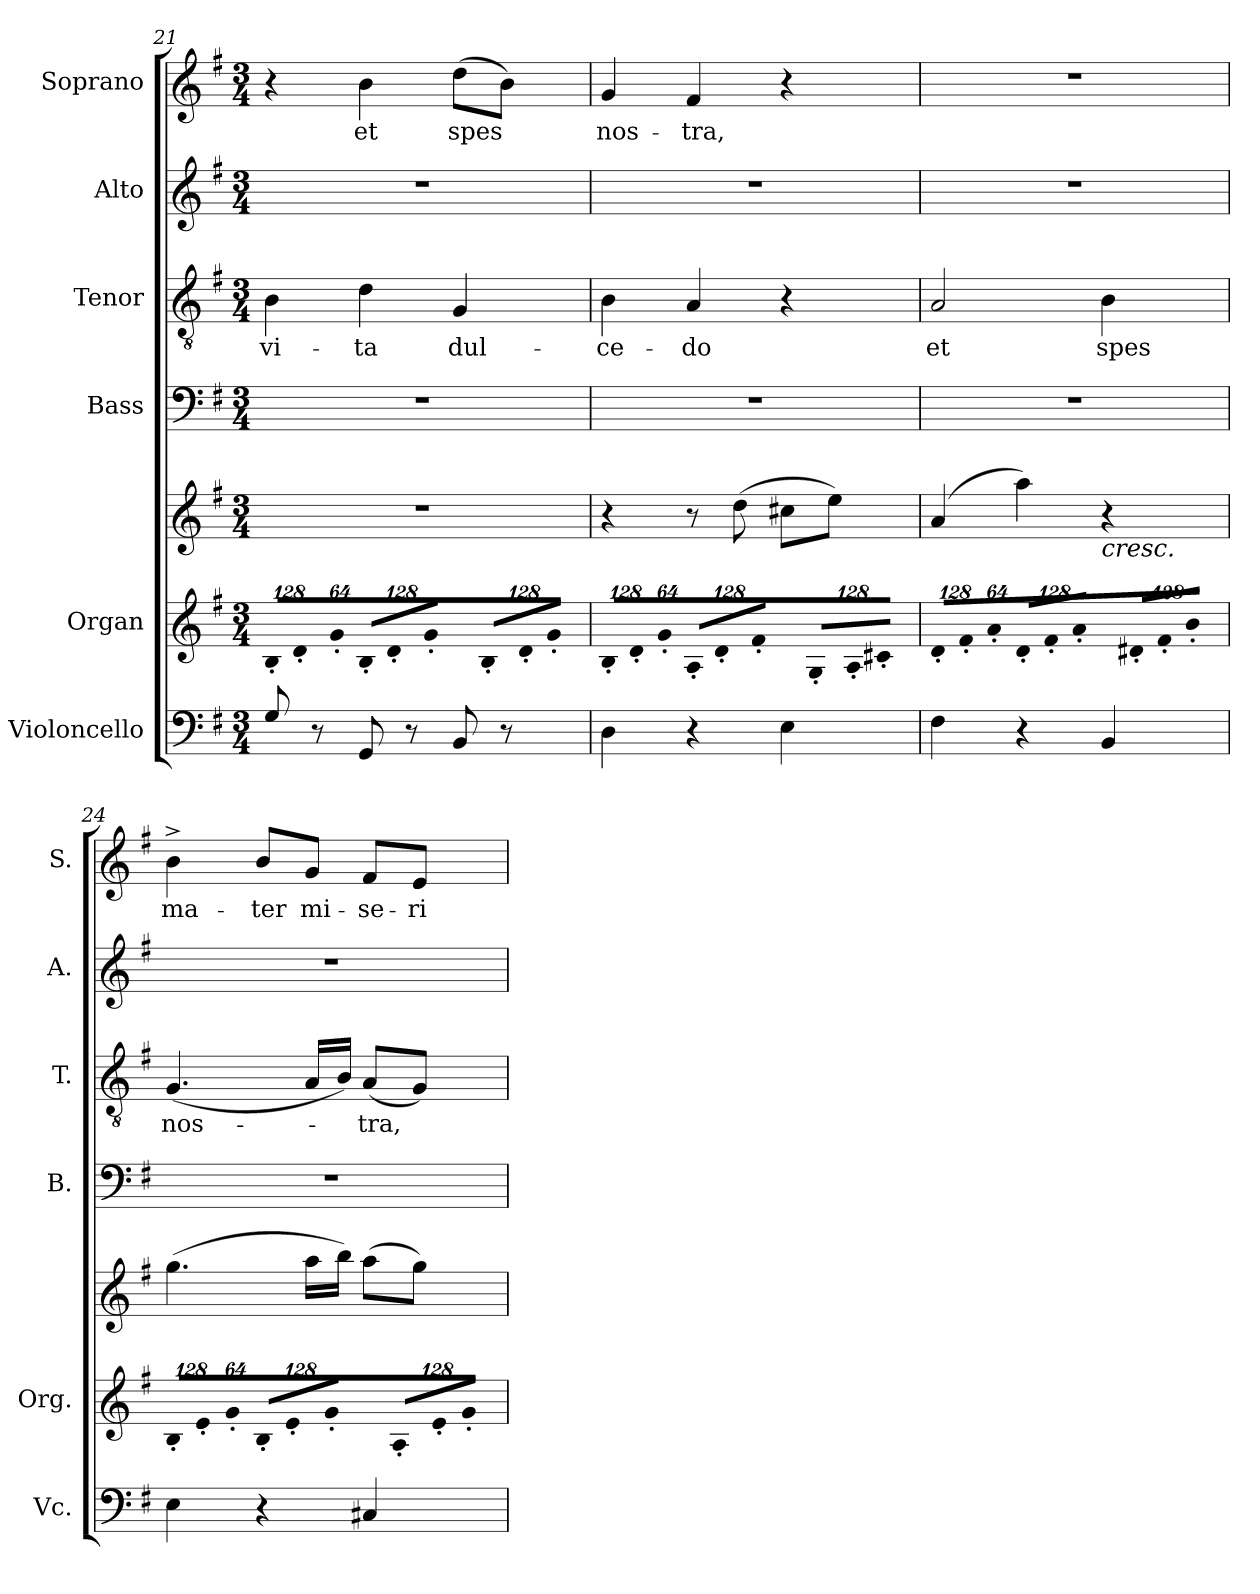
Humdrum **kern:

**kern	**kern	**kern	**dynam	**kern	**kern	**text	**kern	**kern	**text
*part6	*part5	*part5	*part5	*part4	*part3	*part3	*part2	*part1	*part1
*staff7	*staff6	*staff5	*staff5/6	*staff4	*staff3	*staff3	*staff2	*staff1	*staff1
*I"Violoncello	*I"Organ	*	*	*I"Bass	*I"Tenor	*	*I"Alto	*I"Soprano	*
*I'Vc.	*I'Org.	*	*	*I'B.	*I'T.	*	*I'A.	*I'S.	*
*clefF4	*clefG2	*clefG2	*	*clefF4	*clefGv2	*	*clefG2	*clefG2	*
*	*	*	*	*	*ITrd7c12	*	*	*	*
*k[f#]	*k[f#]	*k[f#]	*	*k[f#]	*k[f#]	*	*k[f#]	*k[f#]	*
*G:	*G:	*G:	*	*G:	*G:	*	*G:	*G:	*
*M3/4	*M3/4	*M3/4	*	*M3/4	*M3/4	*	*M3/4	*M3/4	*
*	*Xbrackettup	*	*	*	*	*	*	*	*
=21	=21	=21	=21	=21	=21	=21	=21	=21	=21
!	!LO:N:vis=8	!LO:N:vis=1	!	!LO:N:vis=1	!	!	!	!	!
!	!	!	!	!	!	!LO:LY:b:color=#000000	!LO:N:vis=1	!	!
8Gi/	1024%85B'i/L	2.r	.	2.r	4BBi\	vi-	2.r	4r	.
!	!LO:N:vis=8	!	!	!	!	!	!	!	!
.	1024%85d'i/	.	.	.	.	.	.	.	.
8r	.	.	.	.	.	.	.	.	.
!	!LO:N:vis=8	!	!	!	!	!	!	!	!
.	512%43g'i/J	.	.	.	.	.	.	.	.
!	!LO:N:vis=8	!	!	!	!	!	!	!	!
!	!	!	!	!	!	!LO:LY:b:color=#000000	!	!	!
!	!	!	!	!	!	!	!	!	!LO:LY:b:color=#000000
8GGi/	1024%85B'i/L	.	.	.	4Di\	-ta	.	4bi\	et
!	!LO:N:vis=8	!	!	!	!	!	!	!	!
.	1024%85d'i/	.	.	.	.	.	.	.	.
8r	.	.	.	.	.	.	.	.	.
!	!LO:N:vis=8	!	!	!	!	!	!	!	!
.	512%43g'i/J	.	.	.	.	.	.	.	.
!	!LO:N:vis=8	!	!	!	!	!	!	!	!
!	!	!	!	!	!	!LO:LY:b:color=#000000	!	!	!
!	!	!	!	!	!	!	!	!	!LO:LY:b:color=#000000
8BBi/	1024%85B'i/L	.	.	.	4GGi/	dul-	.	(8ddi\L	spes
!	!LO:N:vis=8	!	!	!	!	!	!	!	!
.	1024%85d'i/	.	.	.	.	.	.	.	.
8r	.	.	.	.	.	.	.	8bi\J)	.
!	!LO:N:vis=8	!	!	!	!	!	!	!	!
.	512%43g'i/J	.	.	.	.	.	.	.	.
=22	=22	=22	=22	=22	=22	=22	=22	=22	=22
!	!LO:N:vis=8	!	!	!LO:N:vis=1	!	!	!	!	!
!	!	!	!	!	!	!LO:LY:b:color=#000000	!LO:N:vis=1	!	!
!	!	!	!	!	!	!	!	!	!LO:LY:b:color=#000000
4Di\	1024%85B'i/L	4r	.	2.r	4BBi\	-ce-	2.r	4gi/	nos-
!	!LO:N:vis=8	!	!	!	!	!	!	!	!
.	1024%85d'i/	.	.	.	.	.	.	.	.
!	!LO:N:vis=8	!	!	!	!	!	!	!	!
.	512%43g'i/J	.	.	.	.	.	.	.	.
!	!LO:N:vis=8	!	!	!	!	!	!	!	!
!	!	!	!	!	!	!LO:LY:b:color=#000000	!	!	!
!	!	!	!	!	!	!	!	!	!LO:LY:b:color=#000000
4r	1024%85A'i/L	8r	.	.	4AAi/	-do	.	4f#i/	-tra,
!	!LO:N:vis=8	!	!	!	!	!	!	!	!
.	1024%85d'i/	.	.	.	.	.	.	.	.
.	.	(8ddi\	.	.	.	.	.	.	.
!	!LO:N:vis=8	!	!	!	!	!	!	!	!
.	512%43f#'i/J	.	.	.	.	.	.	.	.
!	!LO:N:vis=8	!	!	!	!	!	!	!	!
4Ei\	1024%85G'i/L	8cc#Xi\L	.	.	4r	.	.	4r	.
!	!LO:N:vis=8	!	!	!	!	!	!	!	!
.	1024%85A'i/	.	.	.	.	.	.	.	.
.	.	8eei\J)	.	.	.	.	.	.	.
!	!LO:N:vis=8	!	!	!	!	!	!	!	!
.	512%43c#X'i/J	.	.	.	.	.	.	.	.
=23	=23	=23	=23	=23	=23	=23	=23	=23	=23
!	!LO:N:vis=8	!	!	!LO:N:vis=1	!	!	!	!	!
!	!	!	!	!	!	!LO:LY:b:color=#000000	!LO:N:vis=1	!LO:N:vis=1	!
4F#i\	1024%85d'i/L	(4ai/	.	2.r	2AAi/	et	2.r	2.r	.
!	!LO:N:vis=8	!	!	!	!	!	!	!	!
.	1024%85f#'i/	.	[	.	.	.	.	.	.
!	!LO:N:vis=8	!	!	!	!	!	!	!	!
.	512%43a'i/J	.	.	.	.	.	.	.	.
!	!LO:N:vis=8	!	!	!	!	!	!	!	!
4r	1024%85d'i/L	4aai\)	.	.	.	.	.	.	.
!	!LO:N:vis=8	!	!	!	!	!	!	!	!
.	1024%85f#'i/	.	.	.	.	.	.	.	.
!	!LO:N:vis=8	!	!	!	!	!	!	!	!
.	512%43a'i/J	.	.	.	.	.	.	.	.
!	!LO:N:vis=8	!	!LO:HP:b	!	!	!	!	!	!
!	!	!	!	!	!	!LO:LY:b:color=#000000	!	!	!
4BBi/	1024%85d#X'i/L	4r	<	.	4BBi\	spes	.	.	.
!	!LO:N:vis=8	!	!	!	!	!	!	!	!
.	1024%85f#'i/	.	.	.	.	.	.	.	.
!	!LO:N:vis=8	!	!	!	!	!	!	!	!
.	512%43b'i/J	.	.	.	.	.	.	.	.
=24	=24	=24	=24	=24	=24	=24	=24	=24	=24
!	!LO:N:vis=8	!	!	!LO:N:vis=1	!	!	!	!	!
!	!	!	!	!	!	!LO:LY:b:color=#000000	!LO:N:vis=1	!	!
!	!	!	!	!	!	!	!	!	!LO:LY:b:color=#000000
4Ei\	1024%85B'i/L	(4.ggi\	.	2.r	(4.GGi/	nos-	2.r	4b^i\	ma-
!	!LO:N:vis=8	!	!	!	!	!	!	!	!
.	1024%85e'i/	.	.	.	.	.	.	.	.
!	!LO:N:vis=8	!	!	!	!	!	!	!	!
.	512%43g'i/J	.	.	.	.	.	.	.	.
!	!LO:N:vis=8	!	!	!	!	!	!	!	!
!	!	!	!	!	!	!	!	!	!LO:LY:b:color=#000000
4r	1024%85B'i/L	.	.	.	.	.	.	8bi/L	-ter
!	!LO:N:vis=8	!	!	!	!	!	!	!	!
.	1024%85e'i/	.	.	.	.	.	.	.	.
!	!	!	!	!	!	!	!	!	!LO:LY:b:color=#000000
.	.	16aai\LL	.	.	16AAi/LL	.	.	8gi/J	mi-
!	!LO:N:vis=8	!	!	!	!	!	!	!	!
.	512%43g'i/J	.	.	.	.	.	.	.	.
.	.	16bbi\JJ)	.	.	16BBi/JJ)	.	.	.	.
!	!LO:N:vis=8	!	!	!	!	!	!	!	!
!	!	!	!	!	!	!LO:LY:b:color=#000000	!	!	!
!	!	!	!	!	!	!	!	!	!LO:LY:b:color=#000000
4C#Xi/	1024%85A'i/L	(8aai\L	.	.	(8AAi/L	-tra,	.	8f#i/L	-se-
!	!LO:N:vis=8	!	!	!	!	!	!	!	!
.	1024%85e'i/	.	.	.	.	.	.	.	.
!	!	!	!	!	!	!	!	!	!LO:LY:b:color=#000000
.	.	8ggi\J)	.	.	8GGi/J)	.	.	8ei/J	-ri-
!	!LO:N:vis=8	!	!	!	!	!	!	!	!
.	512%43g'i/J	.	.	.	.	.	.	.	.
=	=	=	=	=	=	=	=	=	=
*-	*-	*-	*-	*-	*-	*-	*-	*-	*-
